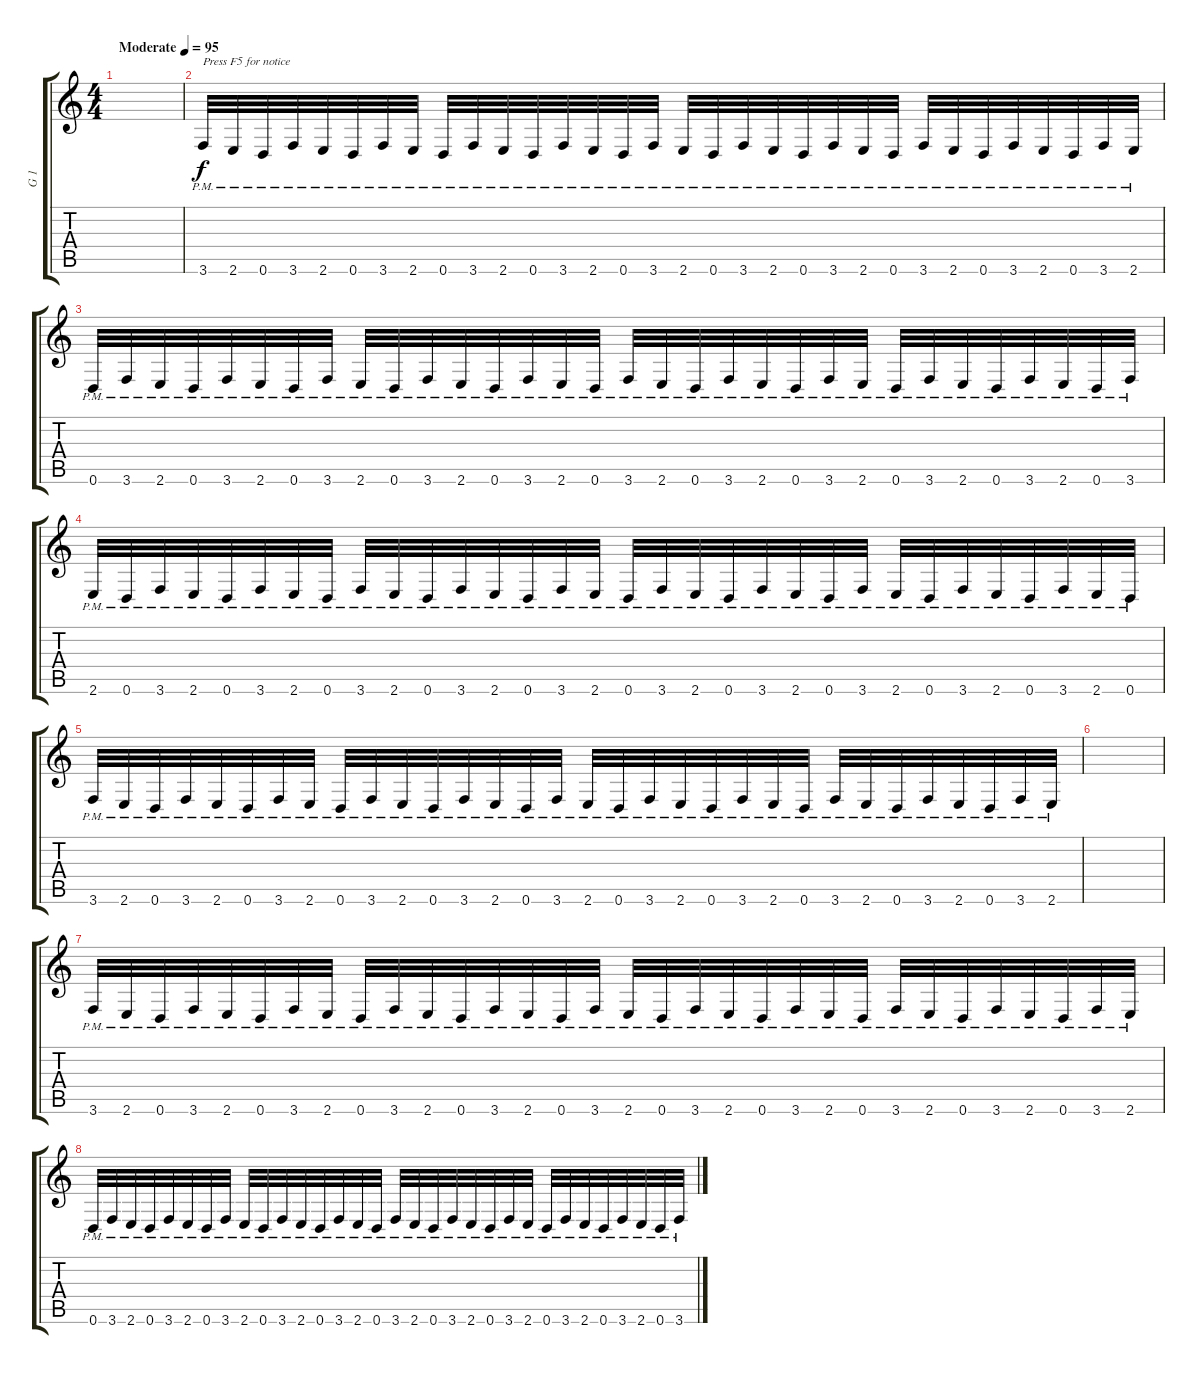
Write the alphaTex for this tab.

\track ("G 1" "G 1") {instrument distortionguitar}
\staff {score tabs}
\tuning (D4 A3 F3 C3 G2 D2) {hide}
\ts (4 4)
\tempo (95 "Moderate")
\clef g2
\ks c
|
3.6{pm}.32{txt "Press F5 for notice"} 2.6{pm}.32 0.6{pm}.32 3.6{pm}.32 2.6{pm}.32 0.6{pm}.32 3.6{pm}.32 2.6{pm}.32 0.6{pm}.32 3.6{pm}.32 2.6{pm}.32 0.6{pm}.32 3.6{pm}.32 2.6{pm}.32 0.6{pm}.32 3.6{pm}.32 2.6{pm}.32 0.6{pm}.32 3.6{pm}.32 2.6{pm}.32 0.6{pm}.32 3.6{pm}.32 2.6{pm}.32 0.6{pm}.32 3.6{pm}.32 2.6{pm}.32 0.6{pm}.32 3.6{pm}.32 2.6{pm}.32 0.6{pm}.32 3.6{pm}.32 2.6{pm}.32 |
0.6{pm}.32 3.6{pm}.32 2.6{pm}.32 0.6{pm}.32 3.6{pm}.32 2.6{pm}.32 0.6{pm}.32 3.6{pm}.32 2.6{pm}.32 0.6{pm}.32 3.6{pm}.32 2.6{pm}.32 0.6{pm}.32 3.6{pm}.32 2.6{pm}.32 0.6{pm}.32 3.6{pm}.32 2.6{pm}.32 0.6{pm}.32 3.6{pm}.32 2.6{pm}.32 0.6{pm}.32 3.6{pm}.32 2.6{pm}.32 0.6{pm}.32 3.6{pm}.32 2.6{pm}.32 0.6{pm}.32 3.6{pm}.32 2.6{pm}.32 0.6{pm}.32 3.6{pm}.32 |
2.6{pm}.32 0.6{pm}.32 3.6{pm}.32 2.6{pm}.32 0.6{pm}.32 3.6{pm}.32 2.6{pm}.32 0.6{pm}.32 3.6{pm}.32 2.6{pm}.32 0.6{pm}.32 3.6{pm}.32 2.6{pm}.32 0.6{pm}.32 3.6{pm}.32 2.6{pm}.32 0.6{pm}.32 3.6{pm}.32 2.6{pm}.32 0.6{pm}.32 3.6{pm}.32 2.6{pm}.32 0.6{pm}.32 3.6{pm}.32 2.6{pm}.32 0.6{pm}.32 3.6{pm}.32 2.6{pm}.32 0.6{pm}.32 3.6{pm}.32 2.6{pm}.32 0.6{pm}.32 |
3.6{pm}.32 2.6{pm}.32 0.6{pm}.32 3.6{pm}.32 2.6{pm}.32 0.6{pm}.32 3.6{pm}.32 2.6{pm}.32 0.6{pm}.32 3.6{pm}.32 2.6{pm}.32 0.6{pm}.32 3.6{pm}.32 2.6{pm}.32 0.6{pm}.32 3.6{pm}.32 2.6{pm}.32 0.6{pm}.32 3.6{pm}.32 2.6{pm}.32 0.6{pm}.32 3.6{pm}.32 2.6{pm}.32 0.6{pm}.32 3.6{pm}.32 2.6{pm}.32 0.6{pm}.32 3.6{pm}.32 2.6{pm}.32 0.6{pm}.32 3.6{pm}.32 2.6{pm}.32 |
|
3.6{pm}.32 2.6{pm}.32 0.6{pm}.32 3.6{pm}.32 2.6{pm}.32 0.6{pm}.32 3.6{pm}.32 2.6{pm}.32 0.6{pm}.32 3.6{pm}.32 2.6{pm}.32 0.6{pm}.32 3.6{pm}.32 2.6{pm}.32 0.6{pm}.32 3.6{pm}.32 2.6{pm}.32 0.6{pm}.32 3.6{pm}.32 2.6{pm}.32 0.6{pm}.32 3.6{pm}.32 2.6{pm}.32 0.6{pm}.32 3.6{pm}.32 2.6{pm}.32 0.6{pm}.32 3.6{pm}.32 2.6{pm}.32 0.6{pm}.32 3.6{pm}.32 2.6{pm}.32 |
0.6{pm}.32 3.6{pm}.32 2.6{pm}.32 0.6{pm}.32 3.6{pm}.32 2.6{pm}.32 0.6{pm}.32 3.6{pm}.32 2.6{pm}.32 0.6{pm}.32 3.6{pm}.32 2.6{pm}.32 0.6{pm}.32 3.6{pm}.32 2.6{pm}.32 0.6{pm}.32 3.6{pm}.32 2.6{pm}.32 0.6{pm}.32 3.6{pm}.32 2.6{pm}.32 0.6{pm}.32 3.6{pm}.32 2.6{pm}.32 0.6{pm}.32 3.6{pm}.32 2.6{pm}.32 0.6{pm}.32 3.6{pm}.32 2.6{pm}.32 0.6{pm}.32 3.6{pm}.32
